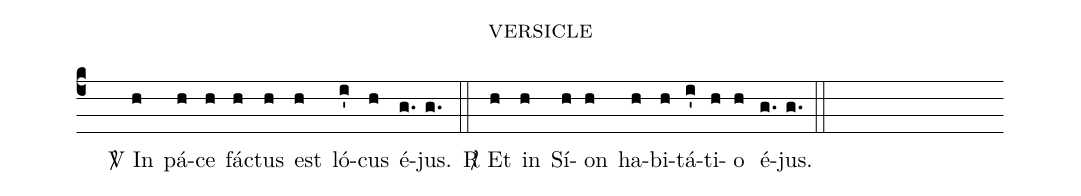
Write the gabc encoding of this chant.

name: versicle;
%%
(c4)()() <sp>V/</sp>~{I}n(h) pá(h)ce(h) fá(h)ctus(h) est(h) ló(i')cus(h) é(g.)jus.(g.) (::)
<sp>R/</sp>~Et(h) in(h) Sí(h)on(h) ha(h)bi(h)tá(i')ti(h)o(h) é(g.)jus.(g.) (::)
